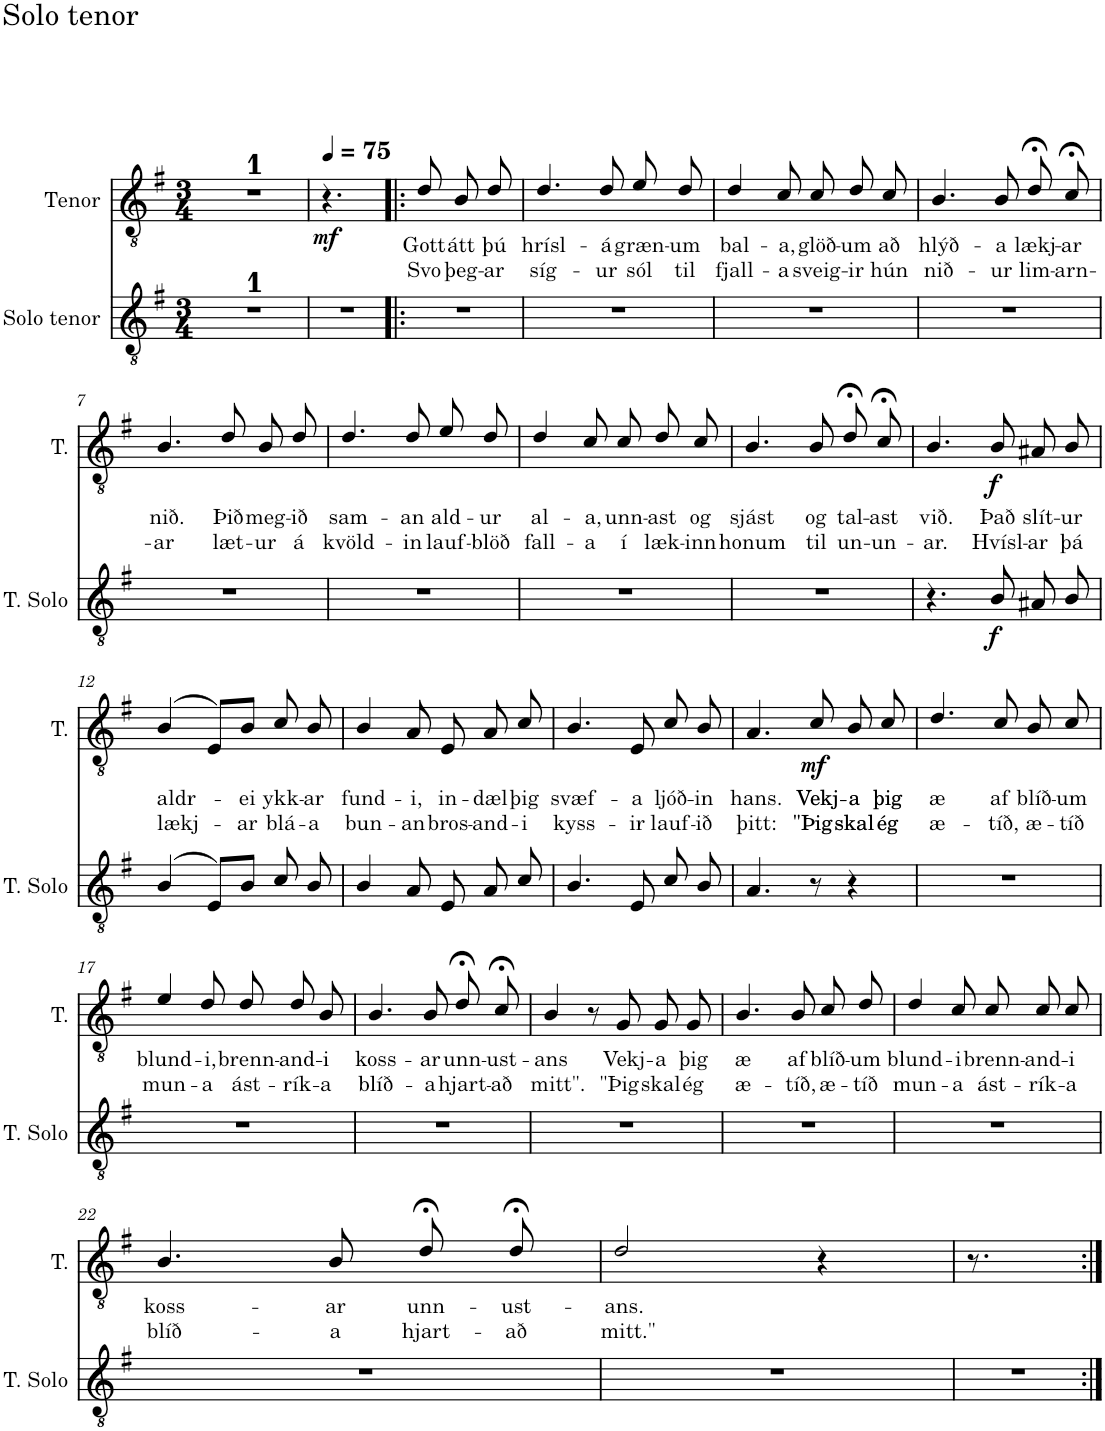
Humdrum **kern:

**kern	**dynam	**kern	**text	**text	**dynam
*part2	*part2	*part1	*part1	*part1	*part1
*staff2	*staff2	*staff1	*staff1	*staff1	*staff1
*I"Solo tenor	*	*I"Tenor	*	*	*
*	*	*I'T.	*	*	*
*clefG2	*	*clefGv2	*	*	*
*k[f#]	*	*k[f#]	*	*	*
*M3/4	*	*M3/4	*	*	*
=1	=1	=1	=1	=1	=1
2.r	.	2.r	.	.	.
=2	=2	=2	=2	=2	=2
*	*	*MM75	*	*	*
!	!	!	!	!	!LO:DY:b
2.r	.	4.r	.	.	mf
.	.	4.ryy	.	.	.
=3!|:	=3!|:	=3!|:	=3!|:	=3!|:	=3!|:
!	!	!	!LO:LY:b	!LO:LY:b	!
2.r	.	8d/	Gott	Svo	.
!	!	!	!LO:LY:b	!LO:LY:b	!
.	.	8B/	átt	þeg-	.
!	!	!	!LO:LY:b	!LO:LY:b	!
.	.	8d/	þú	-ar	.
.	.	4.ryy	.	.	.
=4	=4	=4	=4	=4	=4
!	!	!	!LO:LY:b	!LO:LY:b	!
2.r	.	4.d/	hrísl-	síg-	.
!	!	!	!LO:LY:b	!LO:LY:b	!
.	.	8d/	-á	-ur	.
!	!	!	!LO:LY:b	!LO:LY:b	!
.	.	8e/	græn-	sól	.
!	!	!	!LO:LY:b	!LO:LY:b	!
.	.	8d/	-um	til	.
=5	=5	=5	=5	=5	=5
!	!	!	!LO:LY:b	!LO:LY:b	!
2.r	.	4d/	bal-	fjall-	.
!	!	!	!LO:LY:b	!LO:LY:b	!
.	.	8c/	-a,	-a	.
!	!	!	!LO:LY:b	!LO:LY:b	!
.	.	8c/	glöð-	sveig-	.
!	!	!	!LO:LY:b	!LO:LY:b	!
.	.	8d/	-um	-ir	.
!	!	!	!LO:LY:b	!LO:LY:b	!
.	.	8c/	að	hún	.
=6	=6	=6	=6	=6	=6
!	!	!	!LO:LY:b	!LO:LY:b	!
2.r	.	4.B/	hlýð-	nið-	.
!	!	!	!LO:LY:b	!LO:LY:b	!
.	.	8B/	-a	-ur	.
!	!	!	!LO:LY:b	!LO:LY:b	!
.	.	8d;</	lækj-	lim-	.
!	!	!	!LO:LY:b	!LO:LY:b	!
.	.	8c;</	-ar	-arn-	.
!!LO:LB:g=z
=7	=7	=7	=7	=7	=7
!	!	!	!LO:LY:b	!LO:LY:b	!
2.r	.	4.B/	nið.	-ar	.
!	!	!	!LO:LY:b	!LO:LY:b	!
.	.	8d/	Þið	læt-	.
!	!	!	!LO:LY:b	!LO:LY:b	!
.	.	8B/	meg-	-ur	.
!	!	!	!LO:LY:b	!LO:LY:b	!
.	.	8d/	-ið	á	.
=8	=8	=8	=8	=8	=8
!	!	!	!LO:LY:b	!LO:LY:b	!
2.r	.	4.d/	sam-	kvöld-	.
!	!	!	!LO:LY:b	!LO:LY:b	!
.	.	8d/	-an	-in	.
!	!	!	!LO:LY:b	!LO:LY:b	!
.	.	8e/	ald-	lauf-	.
!	!	!	!LO:LY:b	!LO:LY:b	!
.	.	8d/	-ur	-blöð	.
=9	=9	=9	=9	=9	=9
!	!	!	!LO:LY:b	!LO:LY:b	!
2.r	.	4d/	al-	fall-	.
!	!	!	!LO:LY:b	!LO:LY:b	!
.	.	8c/	-a,	-a	.
!	!	!	!LO:LY:b	!LO:LY:b	!
.	.	8c/	unn-	í	.
!	!	!	!LO:LY:b	!LO:LY:b	!
.	.	8d/	-ast	læk-	.
!	!	!	!LO:LY:b	!LO:LY:b	!
.	.	8c/	og	-inn	.
=10	=10	=10	=10	=10	=10
!	!	!	!LO:LY:b	!LO:LY:b	!
2.r	.	4.B/	sjást	honum	.
!	!	!	!LO:LY:b	!LO:LY:b	!
.	.	8B/	og	til	.
!	!	!	!LO:LY:b	!LO:LY:b	!
.	.	8d;</	tal-	un-	.
!	!	!	!LO:LY:b	!LO:LY:b	!
.	.	8c;</	-ast	-un-	.
=11	=11	=11	=11	=11	=11
!	!	!	!LO:LY:b	!LO:LY:b	!
4.r	.	4.B/	við.	-ar.	.
!	!LO:DY:b	!	!LO:LY:b	!LO:LY:b	!LO:DY:b
8B/	f	8B/	Það	Hvísl-	f
!	!	!	!LO:LY:b	!LO:LY:b	!
8A#X/	.	8A#X/	slít-	-ar	.
!	!	!	!LO:LY:b	!LO:LY:b	!
8B/	.	8B/	-ur	þá	.
!!LO:LB:g=z
=12	=12	=12	=12	=12	=12
!	!	!	!LO:LY:b	!LO:LY:b	!
(>4B/	.	(>4B/	aldr-	lækj-	.
8E/L)	.	8E/L)	.	.	.
!	!	!	!LO:LY:b	!LO:LY:b	!
8B/J	.	8B/J	-ei	-ar	.
!	!	!	!LO:LY:b	!LO:LY:b	!
8c/	.	8c/	ykk-	blá-	.
!	!	!	!LO:LY:b	!LO:LY:b	!
8B/	.	8B/	-ar	-a	.
=13	=13	=13	=13	=13	=13
!	!	!	!LO:LY:b	!LO:LY:b	!
4B/	.	4B/	fund-	bun-	.
!	!	!	!LO:LY:b	!LO:LY:b	!
8A/	.	8A/	-i,	-an	.
!	!	!	!LO:LY:b	!LO:LY:b	!
8E/	.	8E/	in-	bros-	.
!	!	!	!LO:LY:b	!LO:LY:b	!
8A/	.	8A/	-dæl	-and-	.
!	!	!	!LO:LY:b	!LO:LY:b	!
8c/	.	8c/	þig	-i	.
=14	=14	=14	=14	=14	=14
!	!	!	!LO:LY:b	!LO:LY:b	!
4.B/	.	4.B/	svæf-	kyss-	.
!	!	!	!LO:LY:b	!LO:LY:b	!
8E/	.	8E/	-a	-ir	.
!	!	!	!LO:LY:b	!LO:LY:b	!
8c/	.	8c/	ljóð-	lauf-	.
!	!	!	!LO:LY:b	!LO:LY:b	!
8B/	.	8B/	-in	-ið	.
=15	=15	=15	=15	=15	=15
!	!	!	!LO:LY:b	!LO:LY:b	!
4.A/	.	4.A/	hans.	þitt:	.
!	!	!	!LO:LY:b	!LO:LY:b	!LO:DY:b
8r	.	8c/	Vekj-	"Þig	mf
!	!	!	!LO:LY:b	!LO:LY:b	!
4r	.	8B/	-a	skal	.
!	!	!	!LO:LY:b	!LO:LY:b	!
.	.	8c/	þig	ég	.
=16	=16	=16	=16	=16	=16
!	!	!	!LO:LY:b	!LO:LY:b	!
2.r	.	4.d/	æ	æ-	.
!	!	!	!LO:LY:b	!LO:LY:b	!
.	.	8c/	af	-tíð,	.
!	!	!	!LO:LY:b	!LO:LY:b	!
.	.	8B/	blíð-	æ-	.
!	!	!	!LO:LY:b	!LO:LY:b	!
.	.	8c/	-um	-tíð	.
!!LO:LB:g=z
=17	=17	=17	=17	=17	=17
!	!	!	!LO:LY:b	!LO:LY:b	!
2.r	.	4e/	blund-	mun-	.
!	!	!	!LO:LY:b	!LO:LY:b	!
.	.	8d/	-i,	-a	.
!	!	!	!LO:LY:b	!LO:LY:b	!
.	.	8d/	brenn-	ást-	.
!	!	!	!LO:LY:b	!LO:LY:b	!
.	.	8d/	-and-	-rík-	.
!	!	!	!LO:LY:b	!LO:LY:b	!
.	.	8B/	-i	-a	.
=18	=18	=18	=18	=18	=18
!	!	!	!LO:LY:b	!LO:LY:b	!
2.r	.	4.B/	koss-	blíð-	.
!	!	!	!LO:LY:b	!LO:LY:b	!
.	.	8B/	-ar	-a	.
!	!	!	!LO:LY:b	!LO:LY:b	!
.	.	8d;</	unn-	hjart-	.
!	!	!	!LO:LY:b	!LO:LY:b	!
.	.	8c;</	-ust-	-að	.
=19	=19	=19	=19	=19	=19
!	!	!	!LO:LY:b	!LO:LY:b	!
2.r	.	4B/	-ans	mitt".	.
.	.	8r	.	.	.
!	!	!	!LO:LY:b	!LO:LY:b	!
.	.	8G/	Vekj-	"Þig	.
!	!	!	!LO:LY:b	!LO:LY:b	!
.	.	8G/	-a	skal	.
!	!	!	!LO:LY:b	!LO:LY:b	!
.	.	8G/	þig	ég	.
=20	=20	=20	=20	=20	=20
!	!	!	!LO:LY:b	!LO:LY:b	!
2.r	.	4.B/	æ	æ-	.
!	!	!	!LO:LY:b	!LO:LY:b	!
.	.	8B/	af	-tíð,	.
!	!	!	!LO:LY:b	!LO:LY:b	!
.	.	8c/	blíð-	æ-	.
!	!	!	!LO:LY:b	!LO:LY:b	!
.	.	8d/	-um	-tíð	.
=21	=21	=21	=21	=21	=21
!	!	!	!LO:LY:b	!LO:LY:b	!
2.r	.	4d/	blund-	mun-	.
!	!	!	!LO:LY:b	!LO:LY:b	!
.	.	8c/	-i	-a	.
!	!	!	!LO:LY:b	!LO:LY:b	!
.	.	8c/	brenn-	ást-	.
!	!	!	!LO:LY:b	!LO:LY:b	!
.	.	8c/	-and-	-rík-	.
!	!	!	!LO:LY:b	!LO:LY:b	!
.	.	8c/	-i	-a	.
!!LO:LB:g=z
=22	=22	=22	=22	=22	=22
!	!	!	!LO:LY:b	!LO:LY:b	!
2.r	.	4.B/	koss-	blíð-	.
!	!	!	!LO:LY:b	!LO:LY:b	!
.	.	8B/	-ar	-a	.
!	!	!	!LO:LY:b	!LO:LY:b	!
.	.	8d;</	unn-	hjart-	.
!	!	!	!LO:LY:b	!LO:LY:b	!
.	.	8d;</	-ust-	-að	.
=23	=23	=23	=23	=23	=23
!	!	!	!LO:LY:b	!LO:LY:b	!
2.r	.	2d/	-ans.	mitt."	.
.	.	4r	.	.	.
=24	=24	=24	=24	=24	=24
2.r	.	8.r	.	.	.
.	.	2ryy	.	.	.
.	.	16ryy	.	.	.
=:|!	=:|!	=:|!	=:|!	=:|!	=:|!
*-	*-	*-	*-	*-	*-
